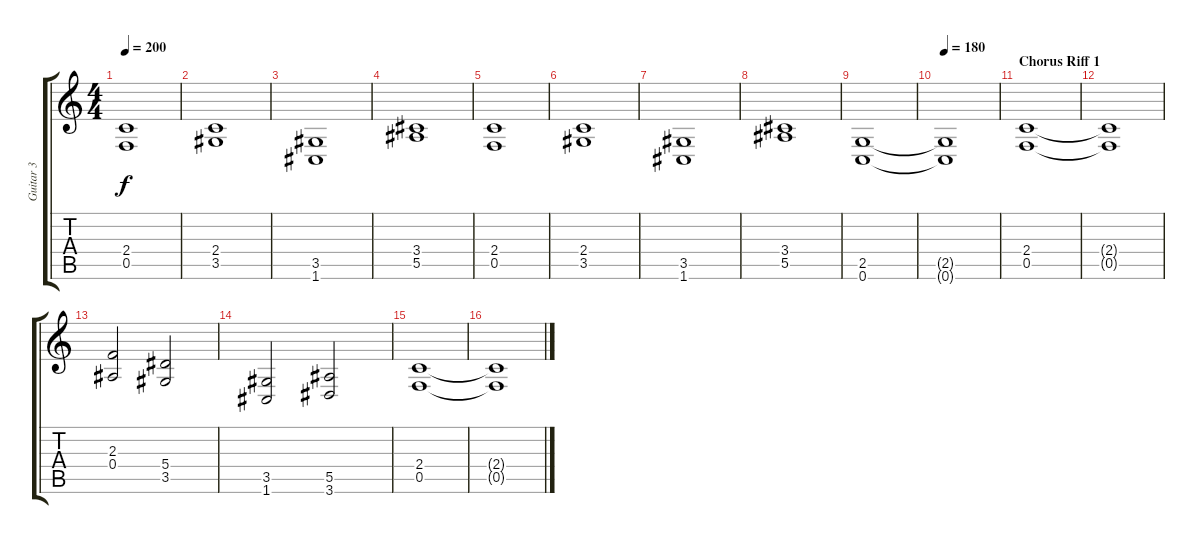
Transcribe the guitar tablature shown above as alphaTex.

\track ("Guitar 3" "Guitar 3") {instrument distortionguitar}
\staff {score tabs}
\tuning (C4 G3 Eb3 Bb2 F2 C2) {hide}
\ts (4 4)
\tempo 200
\clef g2
\ks c
(2.4 0.5).1{dy f} |
(2.4 3.5).1 |
(3.5 1.6).1 |
(3.4 5.5).1 |
(2.4 0.5).1 |
(2.4 3.5).1 |
(3.5 1.6).1 |
(3.4 5.5).1 |
(2.5 0.6).1 |
\tempo 180
(2.5{t} 0.6{t}).1 |
\section ("" "Chorus Riff 1")
(2.4 0.5).1 |
(2.4{t} 0.5{t}).1 |
(2.3 0.4).2 (5.4 3.5).2 |
(3.5 1.6).2 (5.5 3.6).2 |
(2.4 0.5).1 |
(2.4{t} 0.5{t}).1
